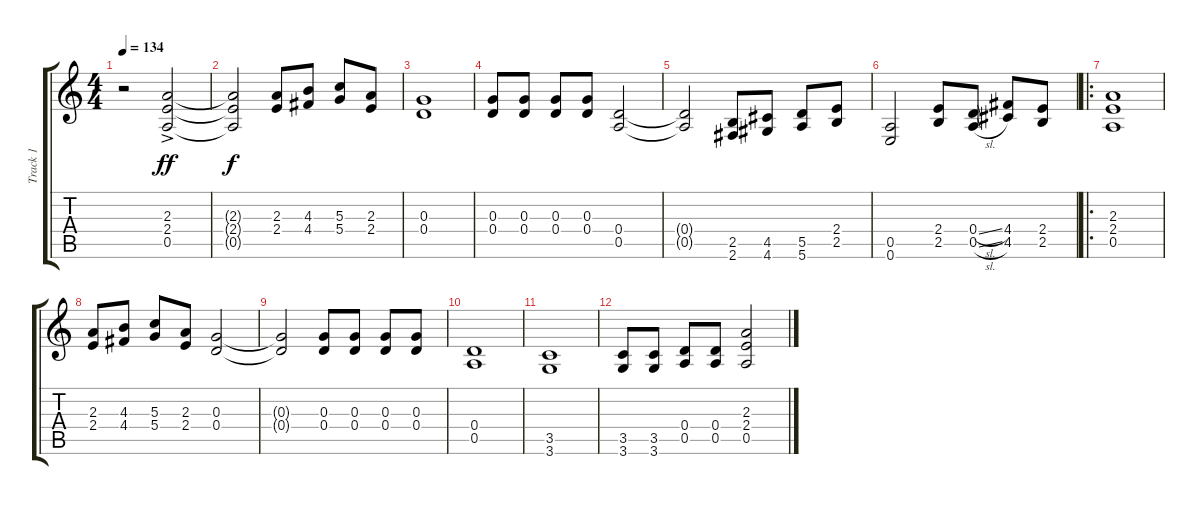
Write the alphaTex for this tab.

\track ("Track 1" "Track 1") {instrument overdrivenguitar}
\staff {score tabs}
\tuning (E4 B3 G3 D3 A2 E2) {hide}
\ts (4 4)
\tempo 134
\clef g2
\ks c
r.2{dy ff instrument overdrivenguitar} (2.3{ac} 2.4{ac} 0.5{ac}).2 |
(2.3{t} 2.4{t} 0.5{t}).2{dy f} (2.3 2.4).8 (4.3 4.4).8 (5.3 5.4).8 (2.3 2.4).8 |
(0.3 0.4).1 |
(0.3 0.4).8 (0.3 0.4).8 (0.3 0.4).8 (0.3 0.4).8 (0.4 0.5).2 |
(0.4{t} 0.5{t}).2 (2.5 2.6).8 (4.5 4.6).8 (5.5 5.6).8 (2.4 2.5).8 |
(0.5 0.6).2 (2.4 2.5).8 (0.4{sl} 0.5{sl}).8 (4.4 4.5).8 (2.4 2.5).8 |
\ro
(2.3 2.4 0.5).1 |
(2.3 2.4).8 (4.3 4.4).8 (5.3 5.4).8 (2.3 2.4).8 (0.3 0.4).2 |
(0.3{t} 0.4{t}).2 (0.3 0.4).8 (0.3 0.4).8 (0.3 0.4).8 (0.3 0.4).8 |
(0.4 0.5).1 |
(3.5 3.6).1 |
(3.5 3.6).8 (3.5 3.6).8 (0.4 0.5).8 (0.4 0.5).8 (2.3 2.4 0.5).2
